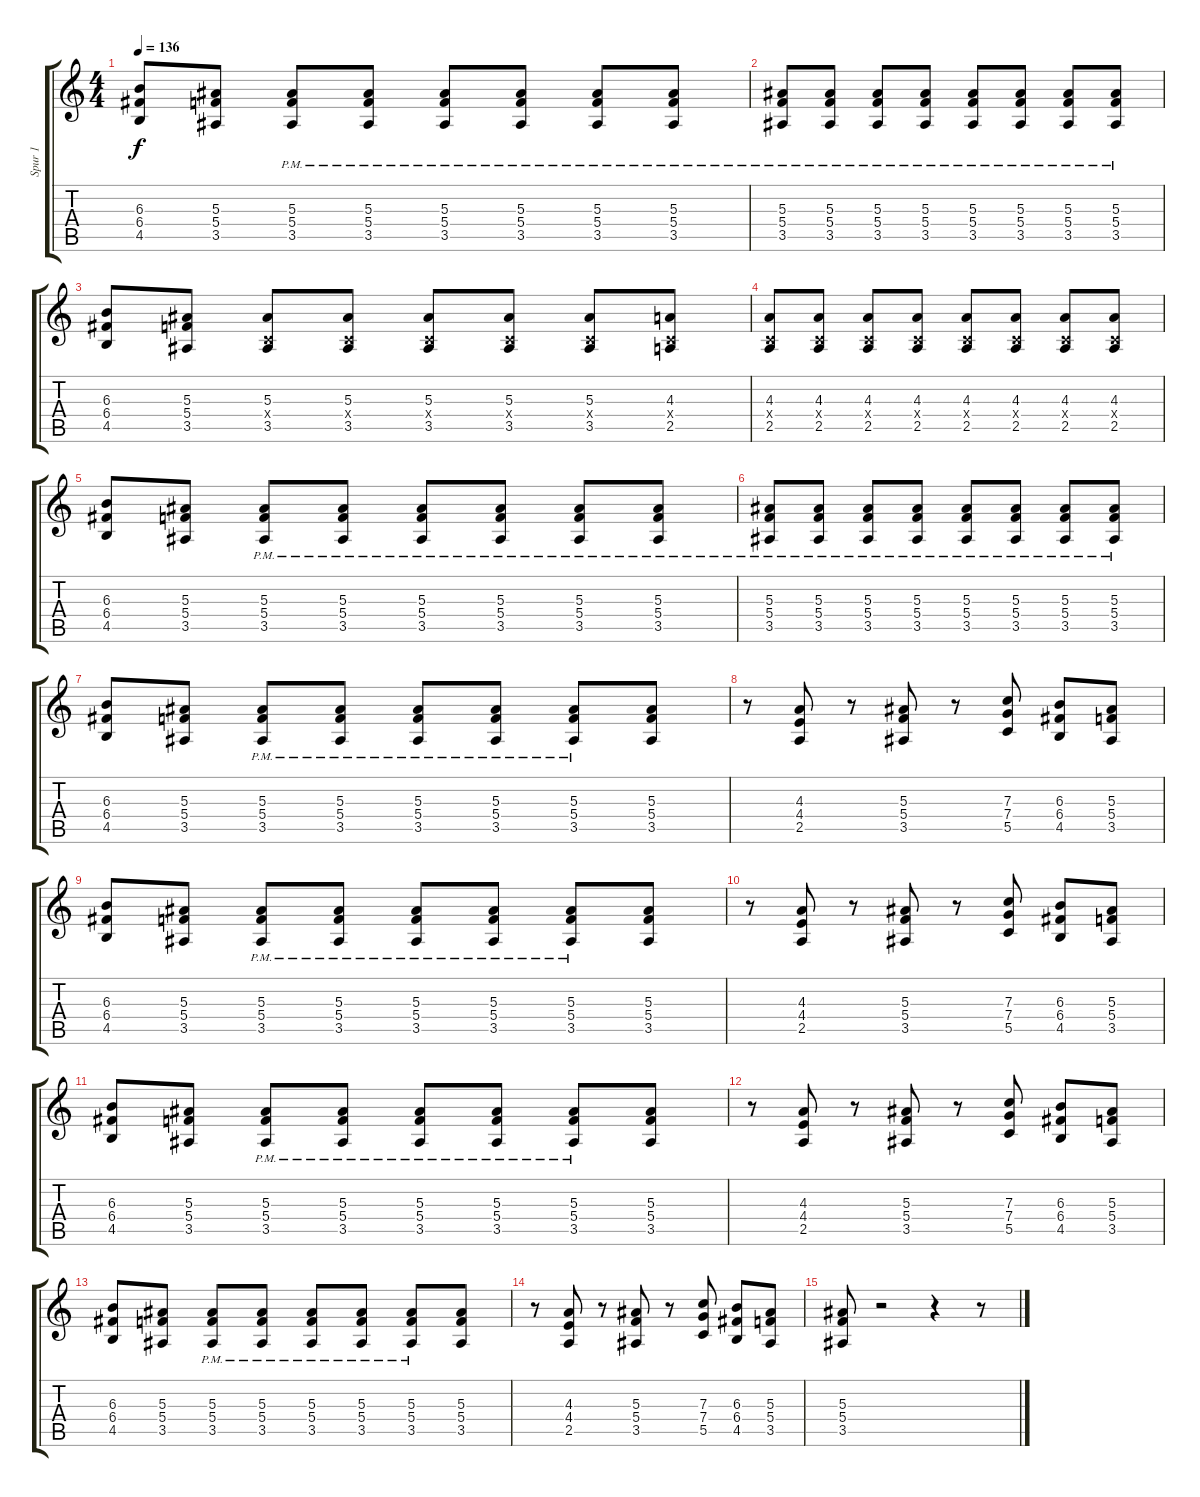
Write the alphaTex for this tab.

\track ("Spur 1" "Spur 1") {instrument distortionguitar}
\staff {score tabs}
\tuning (D4 A3 F3 C3 G2 D2) {hide}
\ts (4 4)
\tempo 136
\clef g2
\ks c
(6.3 6.4 4.5).8{dy f} (5.3 5.4 3.5).8 (5.3{pm} 5.4{pm} 3.5{pm}).8 (5.3{pm} 5.4{pm} 3.5{pm}).8 (5.3{pm} 5.4{pm} 3.5{pm}).8 (5.3{pm} 5.4{pm} 3.5{pm}).8 (5.3{pm} 5.4{pm} 3.5{pm}).8 (5.3{pm} 5.4{pm} 3.5{pm}).8 |
(5.3{pm} 5.4{pm} 3.5{pm}).8 (5.3{pm} 5.4{pm} 3.5{pm}).8 (5.3{pm} 5.4{pm} 3.5{pm}).8 (5.3{pm} 5.4{pm} 3.5{pm}).8 (5.3{pm} 5.4{pm} 3.5{pm}).8 (5.3{pm} 5.4{pm} 3.5{pm}).8 (5.3{pm} 5.4{pm} 3.5{pm}).8 (5.3{pm} 5.4{pm} 3.5{pm}).8 |
(6.3 6.4 4.5).8 (5.3 5.4 3.5).8 (5.3 0.4{x} 3.5).8 (5.3 0.4{x} 3.5).8 (5.3 0.4{x} 3.5).8 (5.3 0.4{x} 3.5).8 (5.3 0.4{x} 3.5).8 (4.3 0.4{x} 2.5).8 |
(4.3 0.4{x} 2.5).8 (4.3 0.4{x} 2.5).8 (4.3 0.4{x} 2.5).8 (4.3 0.4{x} 2.5).8 (4.3 0.4{x} 2.5).8 (4.3 0.4{x} 2.5).8 (4.3 0.4{x} 2.5).8 (4.3 0.4{x} 2.5).8 |
(6.3 6.4 4.5).8 (5.3 5.4 3.5).8 (5.3{pm} 5.4{pm} 3.5{pm}).8 (5.3{pm} 5.4{pm} 3.5{pm}).8 (5.3{pm} 5.4{pm} 3.5{pm}).8 (5.3{pm} 5.4{pm} 3.5{pm}).8 (5.3{pm} 5.4{pm} 3.5{pm}).8 (5.3{pm} 5.4{pm} 3.5{pm}).8 |
(5.3{pm} 5.4{pm} 3.5{pm}).8 (5.3{pm} 5.4{pm} 3.5{pm}).8 (5.3{pm} 5.4{pm} 3.5{pm}).8 (5.3{pm} 5.4{pm} 3.5{pm}).8 (5.3{pm} 5.4{pm} 3.5{pm}).8 (5.3{pm} 5.4{pm} 3.5{pm}).8 (5.3{pm} 5.4{pm} 3.5{pm}).8 (5.3{pm} 5.4{pm} 3.5{pm}).8 |
(6.3 6.4 4.5).8 (5.3 5.4 3.5).8 (5.3{pm} 5.4{pm} 3.5{pm}).8 (5.3{pm} 5.4{pm} 3.5{pm}).8 (5.3{pm} 5.4{pm} 3.5{pm}).8 (5.3{pm} 5.4{pm} 3.5{pm}).8 (5.3{pm} 5.4{pm} 3.5{pm}).8 (5.3 5.4 3.5).8 |
r.8 (4.3 4.4 2.5).8 r.8 (5.3 5.4 3.5).8 r.8 (7.3 7.4 5.5).8 (6.3 6.4 4.5).8 (5.3 5.4 3.5).8 |
(6.3 6.4 4.5).8 (5.3 5.4 3.5).8 (5.3{pm} 5.4{pm} 3.5{pm}).8 (5.3{pm} 5.4{pm} 3.5{pm}).8 (5.3{pm} 5.4{pm} 3.5{pm}).8 (5.3{pm} 5.4{pm} 3.5{pm}).8 (5.3{pm} 5.4{pm} 3.5{pm}).8 (5.3 5.4 3.5).8 |
r.8 (4.3 4.4 2.5).8 r.8 (5.3 5.4 3.5).8 r.8 (7.3 7.4 5.5).8 (6.3 6.4 4.5).8 (5.3 5.4 3.5).8 |
(6.3 6.4 4.5).8 (5.3 5.4 3.5).8 (5.3{pm} 5.4{pm} 3.5{pm}).8 (5.3{pm} 5.4{pm} 3.5{pm}).8 (5.3{pm} 5.4{pm} 3.5{pm}).8 (5.3{pm} 5.4{pm} 3.5{pm}).8 (5.3{pm} 5.4{pm} 3.5{pm}).8 (5.3 5.4 3.5).8 |
r.8 (4.3 4.4 2.5).8 r.8 (5.3 5.4 3.5).8 r.8 (7.3 7.4 5.5).8 (6.3 6.4 4.5).8 (5.3 5.4 3.5).8 |
(6.3 6.4 4.5).8 (5.3 5.4 3.5).8 (5.3{pm} 5.4{pm} 3.5{pm}).8 (5.3{pm} 5.4{pm} 3.5{pm}).8 (5.3{pm} 5.4{pm} 3.5{pm}).8 (5.3{pm} 5.4{pm} 3.5{pm}).8 (5.3{pm} 5.4{pm} 3.5{pm}).8 (5.3 5.4 3.5).8 |
r.8 (4.3 4.4 2.5).8 r.8 (5.3 5.4 3.5).8 r.8 (7.3 7.4 5.5).8 (6.3 6.4 4.5).8 (5.3 5.4 3.5).8 |
(5.3 5.4 3.5).8 r.2 r.4 r.8
